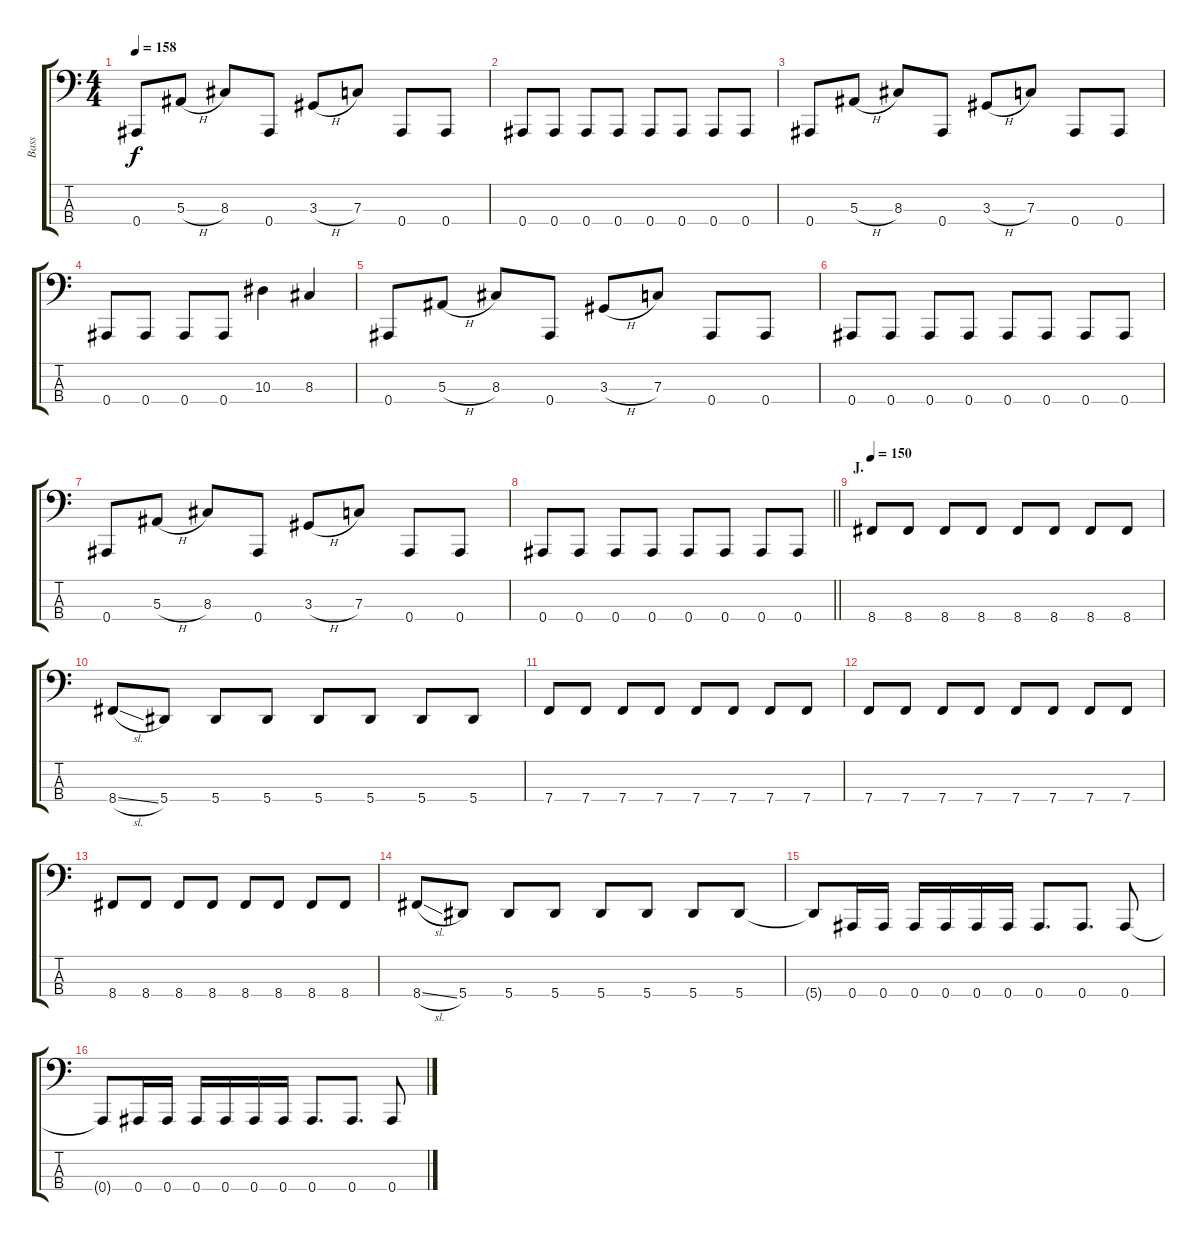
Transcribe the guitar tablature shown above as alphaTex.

\track ("Bass" "Bass") {instrument electricbasspick}
\staff {score tabs}
\tuning (Eb2 Bb1 F1 Bb0) {hide}
\ts (4 4)
\tempo 158
\clef f4
\ks c
0.4.8{dy f} 5.3{h}.8 8.3.8 0.4.8 3.3{h}.8 7.3.8 0.4.8 0.4.8 |
0.4.8 0.4.8 0.4.8 0.4.8 0.4.8 0.4.8 0.4.8 0.4.8 |
0.4.8 5.3{h}.8 8.3.8 0.4.8 3.3{h}.8 7.3.8 0.4.8 0.4.8 |
0.4.8 0.4.8 0.4.8 0.4.8 10.3.4 8.3.4 |
0.4.8 5.3{h}.8 8.3.8 0.4.8 3.3{h}.8 7.3.8 0.4.8 0.4.8 |
0.4.8 0.4.8 0.4.8 0.4.8 0.4.8 0.4.8 0.4.8 0.4.8 |
0.4.8 5.3{h}.8 8.3.8 0.4.8 3.3{h}.8 7.3.8 0.4.8 0.4.8 |
\barLineRight lightlight
0.4.8 0.4.8 0.4.8 0.4.8 0.4.8 0.4.8 0.4.8 0.4.8 |
\section ("" "J.")
\tempo 150
8.4.8 8.4.8 8.4.8 8.4.8 8.4.8 8.4.8 8.4.8 8.4.8 |
8.4{sl}.8 5.4.8 5.4.8 5.4.8 5.4.8 5.4.8 5.4.8 5.4.8 |
7.4.8 7.4.8 7.4.8 7.4.8 7.4.8 7.4.8 7.4.8 7.4.8 |
7.4.8 7.4.8 7.4.8 7.4.8 7.4.8 7.4.8 7.4.8 7.4.8 |
8.4.8 8.4.8 8.4.8 8.4.8 8.4.8 8.4.8 8.4.8 8.4.8 |
8.4{sl}.8 5.4.8 5.4.8 5.4.8 5.4.8 5.4.8 5.4.8 5.4.8 |
5.4{t}.8 0.4.16 0.4.16 0.4.16 0.4.16 0.4.16 0.4.16 0.4.8{d} 0.4.8{d} 0.4.8 |
0.4{t}.8 0.4.16 0.4.16 0.4.16 0.4.16 0.4.16 0.4.16 0.4.8{d} 0.4.8{d} 0.4.8
